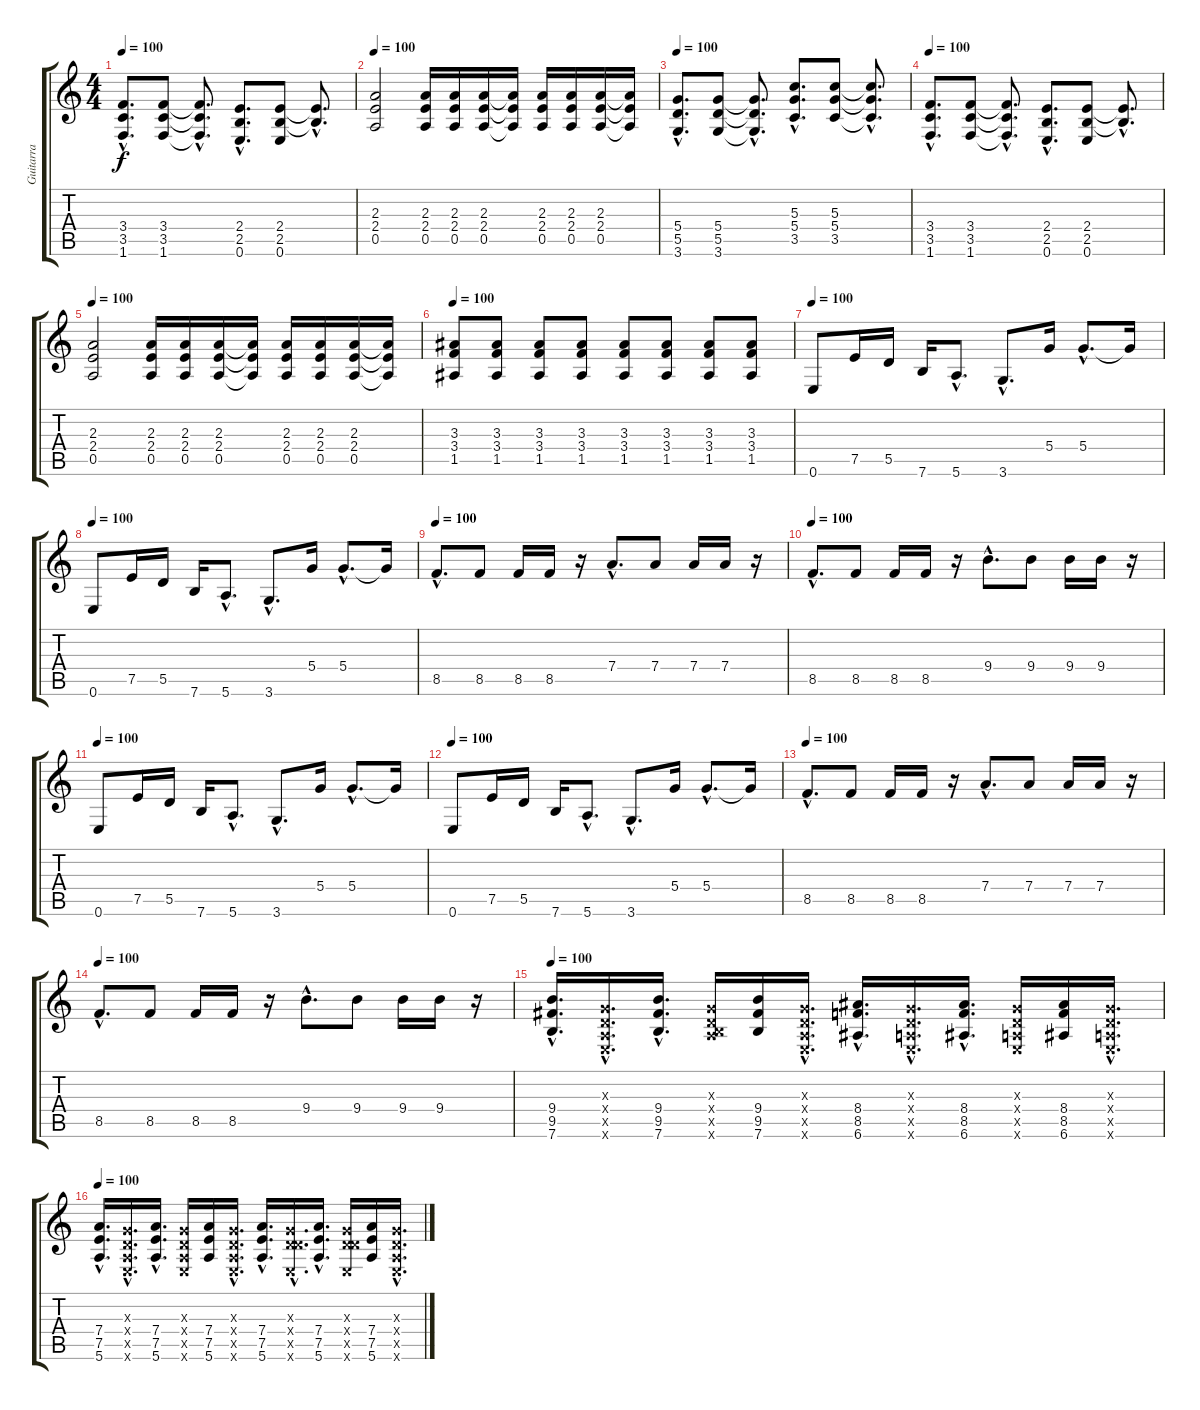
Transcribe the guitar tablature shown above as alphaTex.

\track ("Guitarra" "Guitarra") {instrument distortionguitar}
\staff {score tabs}
\tuning (E4 B3 G3 D3 A2 E2) {hide}
\ts (4 4)
\tempo 100
\clef g2
\ks c
(3.4{hac} 3.5{hac} 1.6{hac}).8{d dy f} (3.4 3.5 1.6).8 (3.4{hac t} 3.5{hac t} 1.6{hac t}).8{d} (2.4{hac} 2.5{hac} 0.6{hac}).8{d} (2.4 2.5 0.6).8 (2.4{hac t} 2.5{hac t}).8{d} |
\tempo 100
(2.3 2.4 0.5).2 (2.3 2.4 0.5).16 (2.3 2.4 0.5).16 (2.3 2.4 0.5).16 (2.3{t} 2.4{t} 0.5{t}).16 (2.3 2.4 0.5).16 (2.3 2.4 0.5).16 (2.3 2.4 0.5).16 (2.3{t} 2.4{t} 0.5{t}).16 |
\tempo 100
(5.4{hac} 5.5{hac} 3.6{hac}).8{d} (5.4 5.5 3.6).8 (5.4{hac t} 5.5{hac t} 3.6{hac t}).8{d} (5.3{hac} 5.4{hac} 3.5{hac}).8{d} (5.3 5.4 3.5).8 (5.3{hac t} 5.4{hac t} 3.5{hac t}).8{d} |
\tempo 100
(3.4{hac} 3.5{hac} 1.6{hac}).8{d} (3.4 3.5 1.6).8 (3.4{hac t} 3.5{hac t} 1.6{hac t}).8{d} (2.4{hac} 2.5{hac} 0.6{hac}).8{d} (2.4 2.5 0.6).8 (2.4{hac t} 2.5{hac t}).8{d} |
\tempo 100
(2.3 2.4 0.5).2 (2.3 2.4 0.5).16 (2.3 2.4 0.5).16 (2.3 2.4 0.5).16 (2.3{t} 2.4{t} 0.5{t}).16 (2.3 2.4 0.5).16 (2.3 2.4 0.5).16 (2.3 2.4 0.5).16 (2.3{t} 2.4{t} 0.5{t}).16 |
\tempo 100
(3.3 3.4 1.5).8 (3.3 3.4 1.5).8 (3.3 3.4 1.5).8 (3.3 3.4 1.5).8 (3.3 3.4 1.5).8 (3.3 3.4 1.5).8 (3.3 3.4 1.5).8 (3.3 3.4 1.5).8 |
\tempo 100
0.6.8 7.5.16 5.5.16 7.6.16 5.6{hac}.8{d} 3.6{hac}.8{d} 5.4.16 5.4{hac}.8{d} 5.4{t}.16 |
\tempo 100
0.6.8 7.5.16 5.5.16 7.6.16 5.6{hac}.8{d} 3.6{hac}.8{d} 5.4.16 5.4{hac}.8{d} 5.4{t}.16 |
\tempo 100
8.5{hac}.8{d} 8.5.8 8.5.16 8.5.16 r.16 7.4{hac}.8{d} 7.4.8 7.4.16 7.4.16 r.16 |
\tempo 100
8.5{hac}.8{d} 8.5.8 8.5.16 8.5.16 r.16 9.4{hac}.8{d} 9.4.8 9.4.16 9.4.16 r.16 |
\tempo 100
0.6.8 7.5.16 5.5.16 7.6.16 5.6{hac}.8{d} 3.6{hac}.8{d} 5.4.16 5.4{hac}.8{d} 5.4{t}.16 |
\tempo 100
0.6.8 7.5.16 5.5.16 7.6.16 5.6{hac}.8{d} 3.6{hac}.8{d} 5.4.16 5.4{hac}.8{d} 5.4{t}.16 |
\tempo 100
8.5{hac}.8{d} 8.5.8 8.5.16 8.5.16 r.16 7.4{hac}.8{d} 7.4.8 7.4.16 7.4.16 r.16 |
\tempo 100
8.5{hac}.8{d} 8.5.8 8.5.16 8.5.16 r.16 9.4{hac}.8{d} 9.4.8 9.4.16 9.4.16 r.16 |
\tempo 100
(9.4{hac} 9.5{hac} 7.6{hac}).16{d} (0.3{hac x} 0.4{hac x} 0.5{hac x} 0.6{hac x}).16{d} (9.4{hac} 9.5{hac} 7.6{hac}).16{d} (0.3{x} 0.4{x} 0.5{x} 7.6{x}).16 (9.4 9.5 7.6).16 (0.3{hac x} 0.4{hac x} 0.5{hac x} 0.6{hac x}).16{d} (8.4{hac} 8.5{hac} 6.6{hac}).16{d} (0.3{hac x} 0.4{hac x} 0.5{hac x} 0.6{hac x}).16{d} (8.4{hac} 8.5{hac} 6.6{hac}).16{d} (0.3{x} 0.4{x} 0.5{x} 0.6{x}).16 (8.4 8.5 6.6).16 (0.3{hac x} 0.4{hac x} 0.5{hac x} 0.6{hac x}).16{d} |
\tempo 100
(7.4{hac} 7.5{hac} 5.6{hac}).16{d} (0.3{hac x} 0.4{hac x} 0.5{hac x} 0.6{hac x}).16{d} (7.4{hac} 7.5{hac} 5.6{hac}).16{d} (0.3{x} 0.4{x} 0.5{x} 0.6{x}).16 (7.4 7.5 5.6).16 (0.3{hac x} 0.4{hac x} 0.5{hac x} 0.6{hac x}).16{d} (7.4{hac} 7.5{hac} 5.6{hac}).16{d} (0.3{hac x} 0.4{hac x} 5.5{hac x} 0.6{hac x}).16{d} (7.4{hac} 7.5{hac} 5.6{hac}).16{d} (0.3{x} 0.4{x} 5.5{x} 0.6{x}).16 (7.4 7.5 5.6).16 (0.3{hac x} 0.4{hac x} 0.5{hac x} 0.6{hac x}).16{d}
